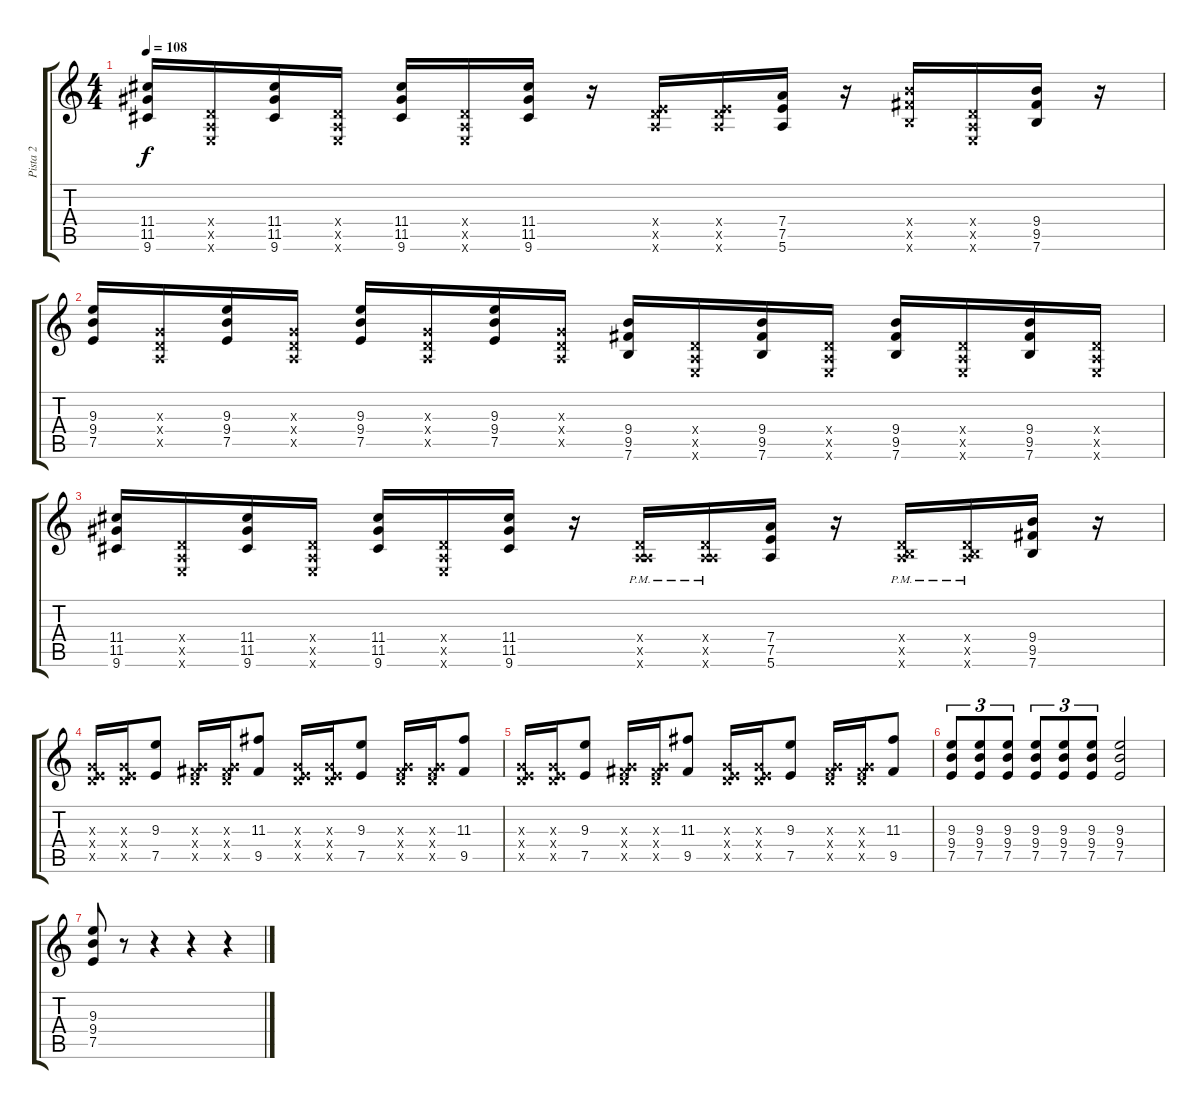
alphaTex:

\track ("Pista 2" "Pista 2") {instrument distortionguitar}
\staff {score tabs}
\tuning (E4 B3 G3 D3 A2 E2) {hide}
\ts (4 4)
\tempo 108
\clef g2
\ks c
(11.4 11.5 9.6).16{dy f} (0.4{x} 0.5{x} 0.6{x}).16 (11.4 11.5 9.6).16 (0.4{x} 0.5{x} 0.6{x}).16 (11.4 11.5 9.6).16 (0.4{x} 0.5{x} 0.6{x}).16 (11.4 11.5 9.6).16 r.16 (0.4{x} 7.5{x} 5.6{x}).16 (0.4{x} 7.5{x} 5.6{x}).16 (7.4 7.5 5.6).16 r.16 (9.4{x} 9.5{x} 7.6{x}).16 (0.4{x} 0.5{x} 0.6{x}).16 (9.4 9.5 7.6).16 r.16 |
(9.3 9.4 7.5).16 (0.3{x} 0.4{x} 0.5{x}).16 (9.3 9.4 7.5).16 (0.3{x} 0.4{x} 0.5{x}).16 (9.3 9.4 7.5).16 (0.3{x} 0.4{x} 0.5{x}).16 (9.3 9.4 7.5).16 (0.3{x} 0.4{x} 0.5{x}).16 (9.4 9.5 7.6).16 (0.4{x} 0.5{x} 0.6{x}).16 (9.4 9.5 7.6).16 (0.4{x} 0.5{x} 0.6{x}).16 (9.4 9.5 7.6).16 (0.4{x} 0.5{x} 0.6{x}).16 (9.4 9.5 7.6).16 (0.4{x} 0.5{x} 0.6{x}).16 |
(11.4 11.5 9.6).16 (0.4{x} 0.5{x} 0.6{x}).16 (11.4 11.5 9.6).16 (0.4{x} 0.5{x} 0.6{x}).16 (11.4 11.5 9.6).16 (0.4{x} 0.5{x} 0.6{x}).16 (11.4 11.5 9.6).16 r.16 (0.4{x} 0.5{x} 5.6{pm x}).16 (0.4{x} 0.5{x} 5.6{pm x}).16 (7.4 7.5 5.6).16 r.16 (0.4{x} 0.5{x} 7.6{pm x}).16 (0.4{x} 0.5{x} 7.6{pm x}).16 (9.4 9.5 7.6).16 r.16 |
(0.3{x} 0.4{x} 7.5{x}).16 (0.3{x} 0.4{x} 7.5{x}).16 (9.3 7.5).8 (0.3{x} 0.4{x} 9.5{x}).16 (0.3{x} 0.4{x} 9.5{x}).16 (11.3 9.5).8 (0.3{x} 0.4{x} 7.5{x}).16 (0.3{x} 0.4{x} 7.5{x}).16 (9.3 7.5).8 (0.3{x} 0.4{x} 9.5{x}).16 (0.3{x} 0.4{x} 9.5{x}).16 (11.3 9.5).8 |
(0.3{x} 0.4{x} 7.5{x}).16 (0.3{x} 0.4{x} 7.5{x}).16 (9.3 7.5).8 (0.3{x} 0.4{x} 9.5{x}).16 (0.3{x} 0.4{x} 9.5{x}).16 (11.3 9.5).8 (0.3{x} 0.4{x} 7.5{x}).16 (0.3{x} 0.4{x} 7.5{x}).16 (9.3 7.5).8 (0.3{x} 0.4{x} 9.5{x}).16 (0.3{x} 0.4{x} 9.5{x}).16 (11.3 9.5).8 |
(9.3 9.4 7.5).8{tu (3 2)} (9.3 9.4 7.5).8{tu (3 2)} (9.3 9.4 7.5).8{tu (3 2)} (9.3 9.4 7.5).8{tu (3 2)} (9.3 9.4 7.5).8{tu (3 2)} (9.3 9.4 7.5).8{tu (3 2)} (9.3 9.4 7.5).2 |
(9.3 9.4 7.5).8 r.8 r.4 r.4 r.4
